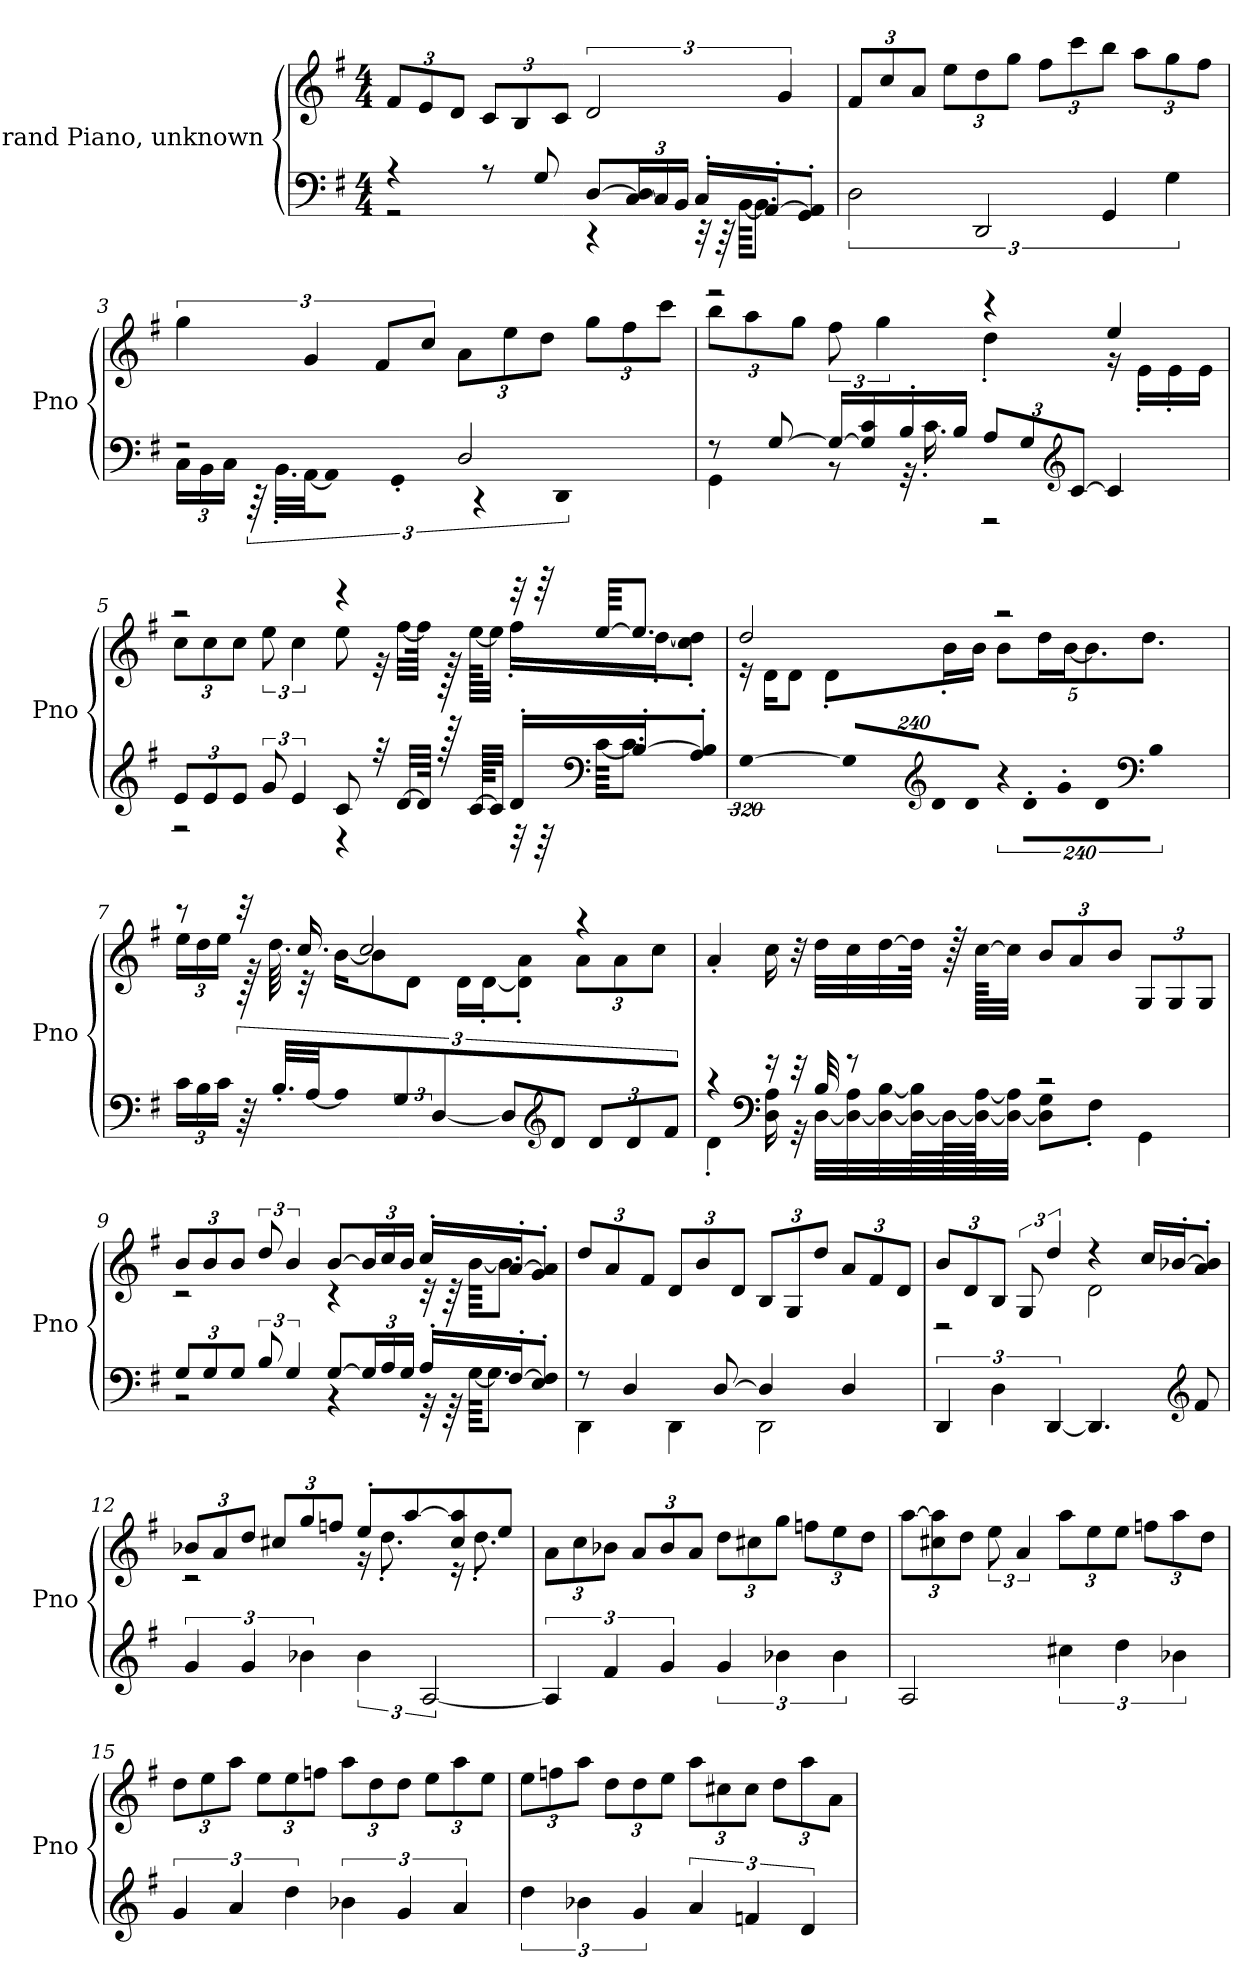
**kern	**kern
*part1	*part1
*staff2	*staff1
*I"Grand Piano, unknown	*
*I'Pno	*
*clefF4	*clefG2
*k[f#]	*k[f#]
*M4/4	*M4/4
*MM141	*MM141
=1	=1
*^	*
*	*	*Xbrackettup
4r	2r	12f#/L
.	.	12e/
.	.	12d/J
8r	.	12c/L
.	.	12B/
8G/	.	.
.	.	12c/J
*	*	*brackettup
[8D/L	4r	3d/
*Xbrackettup	*	*
[24C/ 24D/]L	.	.
24C/]	.	.
24BB/JJ	.	.
16C'/LL	32r	.
.	64r	.
.	[64BB\KKKL	.
[16AA'/J	8.BB\J]	.
.	.	6g/
8GG/' 8AA/]'J	.	.
*v	*v	*
=2	=2
*brackettup	*Xbrackettup
3D\	12f#/L
.	12cc/
.	12a/J
.	12ee\L
3DD/	12dd\
.	12gg\J
.	12ff#\L
.	12ccc\
6GG/	12bb\J
.	12aa\L
6G\	12gg\
.	12ff#\J
!!LO:LB:g=z
=3	=3
*^	*
*	*Xbrackettup	*brackettup
2r	24C\LL	6gg\
.	24BB\	.
.	24C\JJ	.
*	*brackettup	*
.	96r	.
.	48.BB'\LLL	.
.	[48AA\J	6g/
.	16AA\JJ]	.
.	4GG'\	.
.	.	12f#/L
.	.	12cc/J
*	*	*Xbrackettup
2D/	4r	12a\L
.	.	12ee\
.	.	12dd\J
.	4DD\	12gg\L
.	.	12ff#\
.	.	12ccc\J
=4	=4	=4
*	*	*^
8r	4GG\	2r	12bb\L
.	.	.	12aa\
[8G/	.	.	.
.	.	.	12gg\J
*	*	*	*brackettup
16G/LL_	8r	.	12ff#\
16G/] 16c/	.	.	.
.	.	.	6gg\
16B'/	32r	.	.
.	16.c'\	.	.
16B/JJ	.	.	.
*Xbrackettup	*	*	*
12A/L	2r	4r	4dd'\
12G/	.	.	.
*clefG2	*	*	*
[12c/J	.	.	.
4c/]	.	4ee/	16r
.	.	.	16e'\LL
.	.	.	16e'\
.	.	.	16e\JJ
!!LO:LB:g=z	!!
=5	=5	=5	=5
*	*	*	*Xbrackettup
12e/L	2r	2r	12cc\L
12e/	.	.	12cc\
12e/J	.	.	12cc\J
*brackettup	*	*	*brackettup
12g/	.	.	12ee\
6e/	.	.	6cc\
8c/	4r	4r	8ee\
32r	.	.	32r
[32d/LLL	.	.	[32ff#\LLL
64d/JJJk]	.	.	64ff#\JJJk]
128r	.	.	128r
[128c/KKLLL	.	.	[128ee\KKLLL
32c/JJJ]	.	.	32ee\JJJ]
16d'/LL	32r	32r	16ff#'\LL
.	64r	64r	.
*clefF4	*	*	*
.	[64c\KKKL	[64ee/KKKL	.
[16B'/J	8.c\J]	8.ee/J]	[16dd'\J
8A/' 8B/]'J	.	.	8cc\' 8dd\]'J
*v	*v	*	*
=6	=6	=6
!LO:N:vis=4	!	!
[640%183G\	2dd/	16r
.	.	16d\KL
.	.	8d\J
.	.	8d'\L
!LO:N:vis=16	!	!
1920%137G/LL]	.	.
*clefG2	*	*
!LO:N:vis=16	!	!
1920%137d/	.	.
.	.	16b'\L
!LO:N:vis=16	!	!
1920%137d/JJ	.	.
.	.	16b\JJ
!LO:N:vis=16	!	!
*	*	*Xbrackettup
1920%137r	2r	10b\L
!LO:N:vis=16	!	!
1920%137d'\LL	.	.
.	.	20dd\L
!LO:N:vis=16	!	!
1920%137g'\J	.	.
.	.	[20b\J
.	.	10.b\]
!LO:N:vis=8	!	!
960%137d\	.	.
.	.	10.dd\J
*clefF4	*	*
!LO:N:vis=8	!	!
960%137B\J	.	.
1920ryy	.	.
!!LO:LB:g=z	!!
=7	=7	=7
*Xbrackettup	*	*
24c\LL	8r	24ee\LL
24B\	.	24dd\
24c\JJ	.	24ee\JJ
*brackettup	*	*
96r	32r	128r
.	.	64.dd\
48.B'\LLL	.	.
.	16.cc/	32r
[48A\J	.	.
16A\J]	.	[16b\KL
12G\J	2cc/	8b\]
[6D\	.	.
.	.	8d\J
8D/L]	.	16d\LL
.	.	[16d'\J
*clefG2	*	*
8d/J	.	8d\]' 8a\'J
*Xbrackettup	*	*
12d/L	4r	12a\L
12d/	.	12a\
12f#/J	.	12cc\J
*	*v	*v
=8	=8
*^	*
4r	4d'\	4a'/
*clefF4	*	*
16r	16D\ 16A\	16cc\
32r	32r	32r
32B/	[32D\LLL	32dd\LLL
8r	32D\_ 32A\	32cc\
.	32D\_ [32B\	[32dd\
.	64D\_ 64B\]L	64dd\JJJk]
.	128D\L_	128r
.	128D\_ [128A\JJ	[128cc\KKLLL
.	32D\_ 32A\]JJJ	32cc\JJJ]
2r	8D\] 8G\L	12b/L
.	.	12a/
.	8F#'\J	.
.	.	12b/J
.	4GG\	12G/L
.	.	12G/
.	.	12G/J
!!LO:LB:g=z
=9	=9	=9
*	*	*^
12G/L	2r	12b/L	2r
12G/	.	12b/	.
12G/J	.	12b/J	.
*brackettup	*	*brackettup	*
12B/	.	12dd/	.
6G/	.	6b/	.
[8G/L	4r	[8b/L	4r
*Xbrackettup	*	*Xbrackettup	*
24G/L]	.	24b/L]	.
24A/	.	24cc/	.
24G/JJ	.	24b/JJ	.
16A'/LL	32r	16cc'/LL	32r
.	64r	.	64r
.	[64G\KKKL	.	[64b\KKKL
[16F#'/J	8.G\J]	[16a'/J	8.b\J]
8E/' 8F#/]'J	.	8g/' 8a/]'J	.
*	*	*v	*v
=10	=10	=10
8r	4DD\	12dd/L
.	.	12a/
4D/	.	.
.	.	12f#/J
.	4DD\	12d/L
.	.	12b/
[8D/	.	.
.	.	12d/J
4D/]	2DD\	12B/L
.	.	12G/
.	.	12dd/J
4D/	.	12a/L
.	.	12f#/
.	.	12d/J
*v	*v	*
=11	=11
*brackettup	*
*	*^
6DD/	12b/L	2r
.	12d/	.
6D\	12B/J	.
*	*brackettup	*
.	12G/	.
[6DD/	6dd/	.
4.DD/]	4r	2d\
.	16cc/LL	.
.	[16b-X'/J	.
*clefG2	*	*
8f#/	8a/' 8b-/]'J	.
!!LO:PB:g=z	!!
=12	=12	=12
*	*Xbrackettup	*
6g/	12b-X/L	2r
.	12a/	.
6g/	12dd/J	.
.	12cc#X/L	.
6b-X\	12gg/	.
.	12ffn/J	.
6b-\	8ee'/L	16r
.	.	8.dd'\
.	[8aa/	.
[3A/	.	.
.	8cc#/ 8aa/]	16r
.	.	8.dd'\
.	8ee/J	.
*	*v	*v
=13	=13
6A/]	12a\L
.	12cc\
6f#/	12b-X\J
.	12a/L
6g/	12b-/
.	12a/J
6g/	12dd\L
.	12cc#X\
6b-X\	12gg\J
.	12ffn\L
6b-\	12ee\
.	12dd\J
=14	=14
2A/	[12aa\L
.	12cc#X\ 12aa\]
.	12dd\J
*	*brackettup
.	12ee\
.	6a/
*	*Xbrackettup
6cc#X\	12aa\L
.	12ee\
6dd\	12ee\J
.	12ffn\L
6b-X\	12aa\
.	12dd\J
!!LO:LB:g=z
=15	=15
6g/	12dd\L
.	12ee\
6a/	12aa\J
.	12ee\L
6dd\	12ee\
.	12ffn\J
6b-X\	12aa\L
.	12dd\
6g/	12dd\J
.	12ee\L
6a/	12aa\
.	12ee\J
=16	=16
6dd\	12ee\L
.	12ffn\
6b-X\	12aa\J
.	12dd\L
6g/	12dd\
.	12ee\J
6a/	12aa\L
.	12cc#X\
6fn/	12cc#\J
.	12dd\L
6d/	12aa\
.	12a\J
=	=
*-	*-
